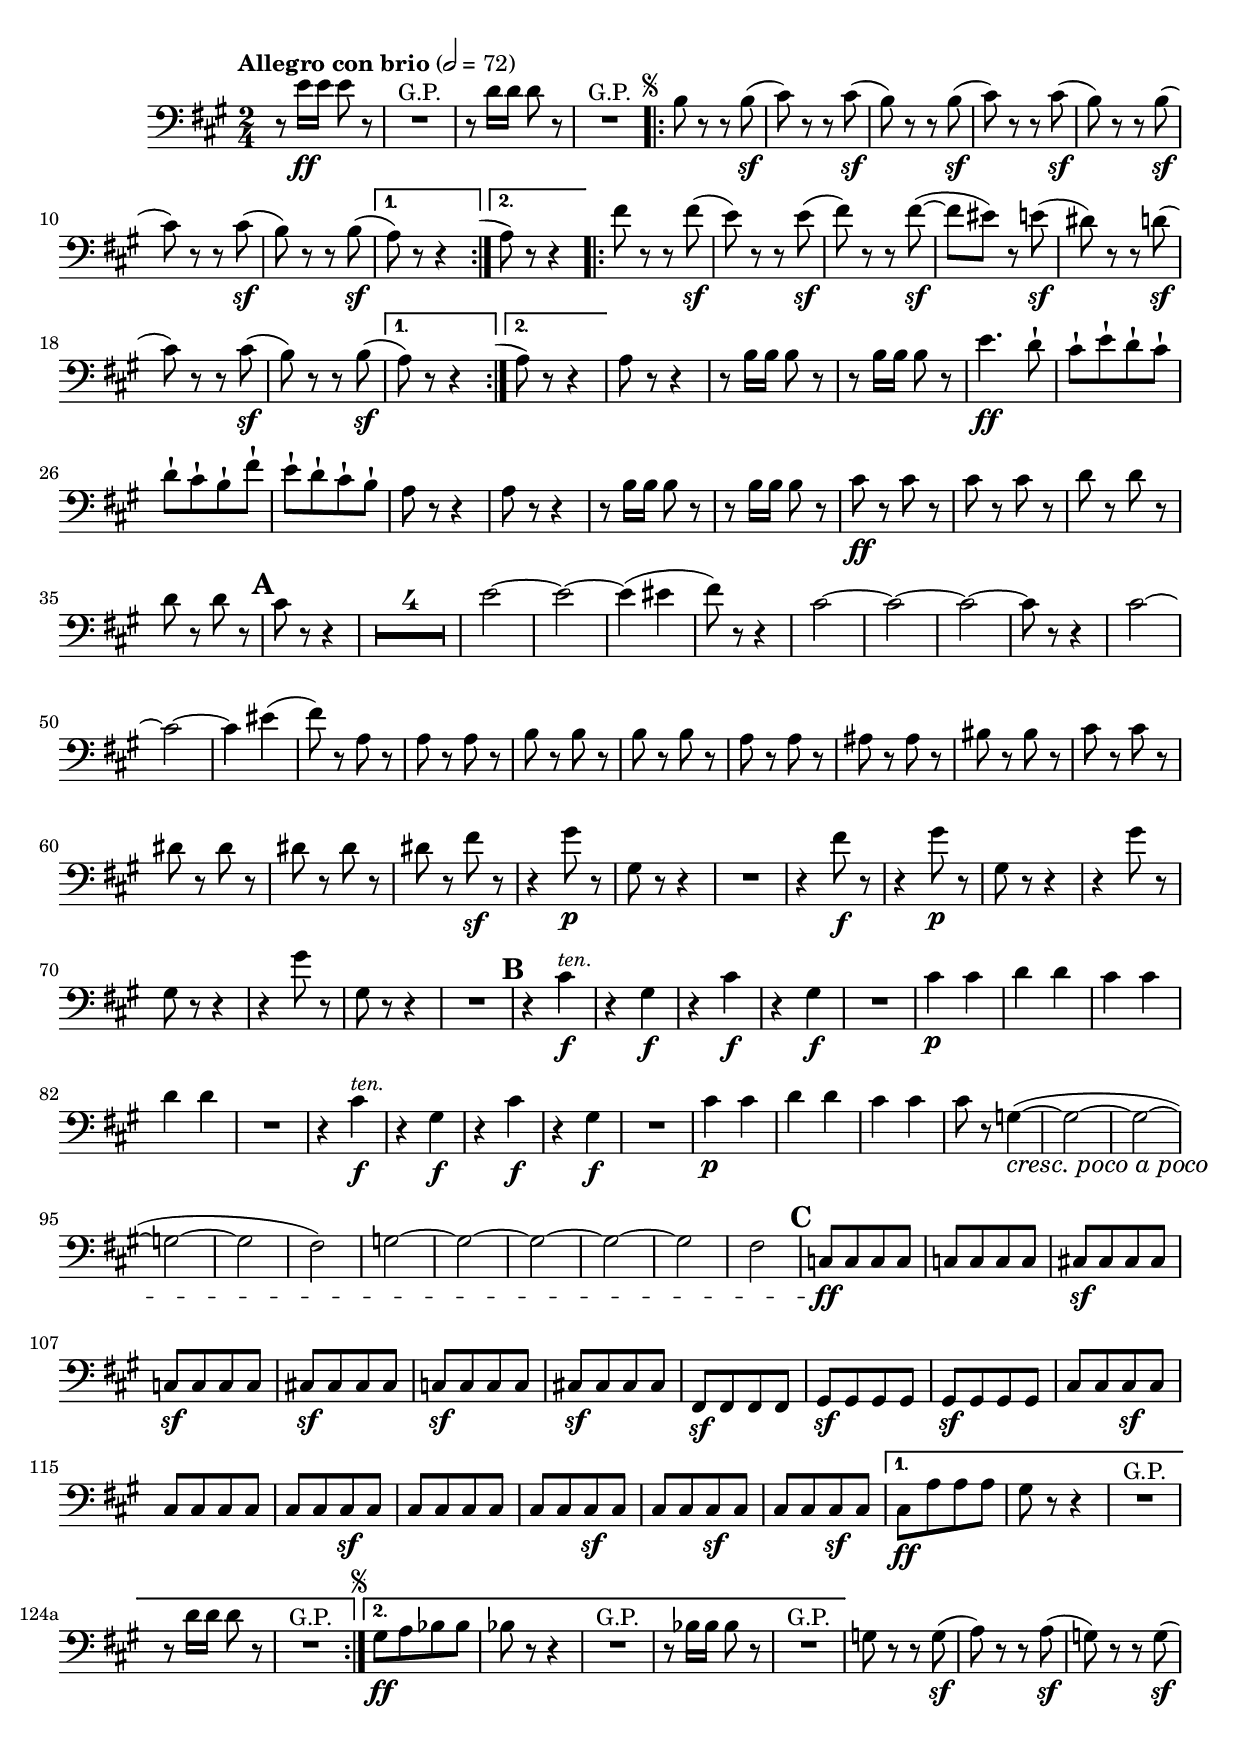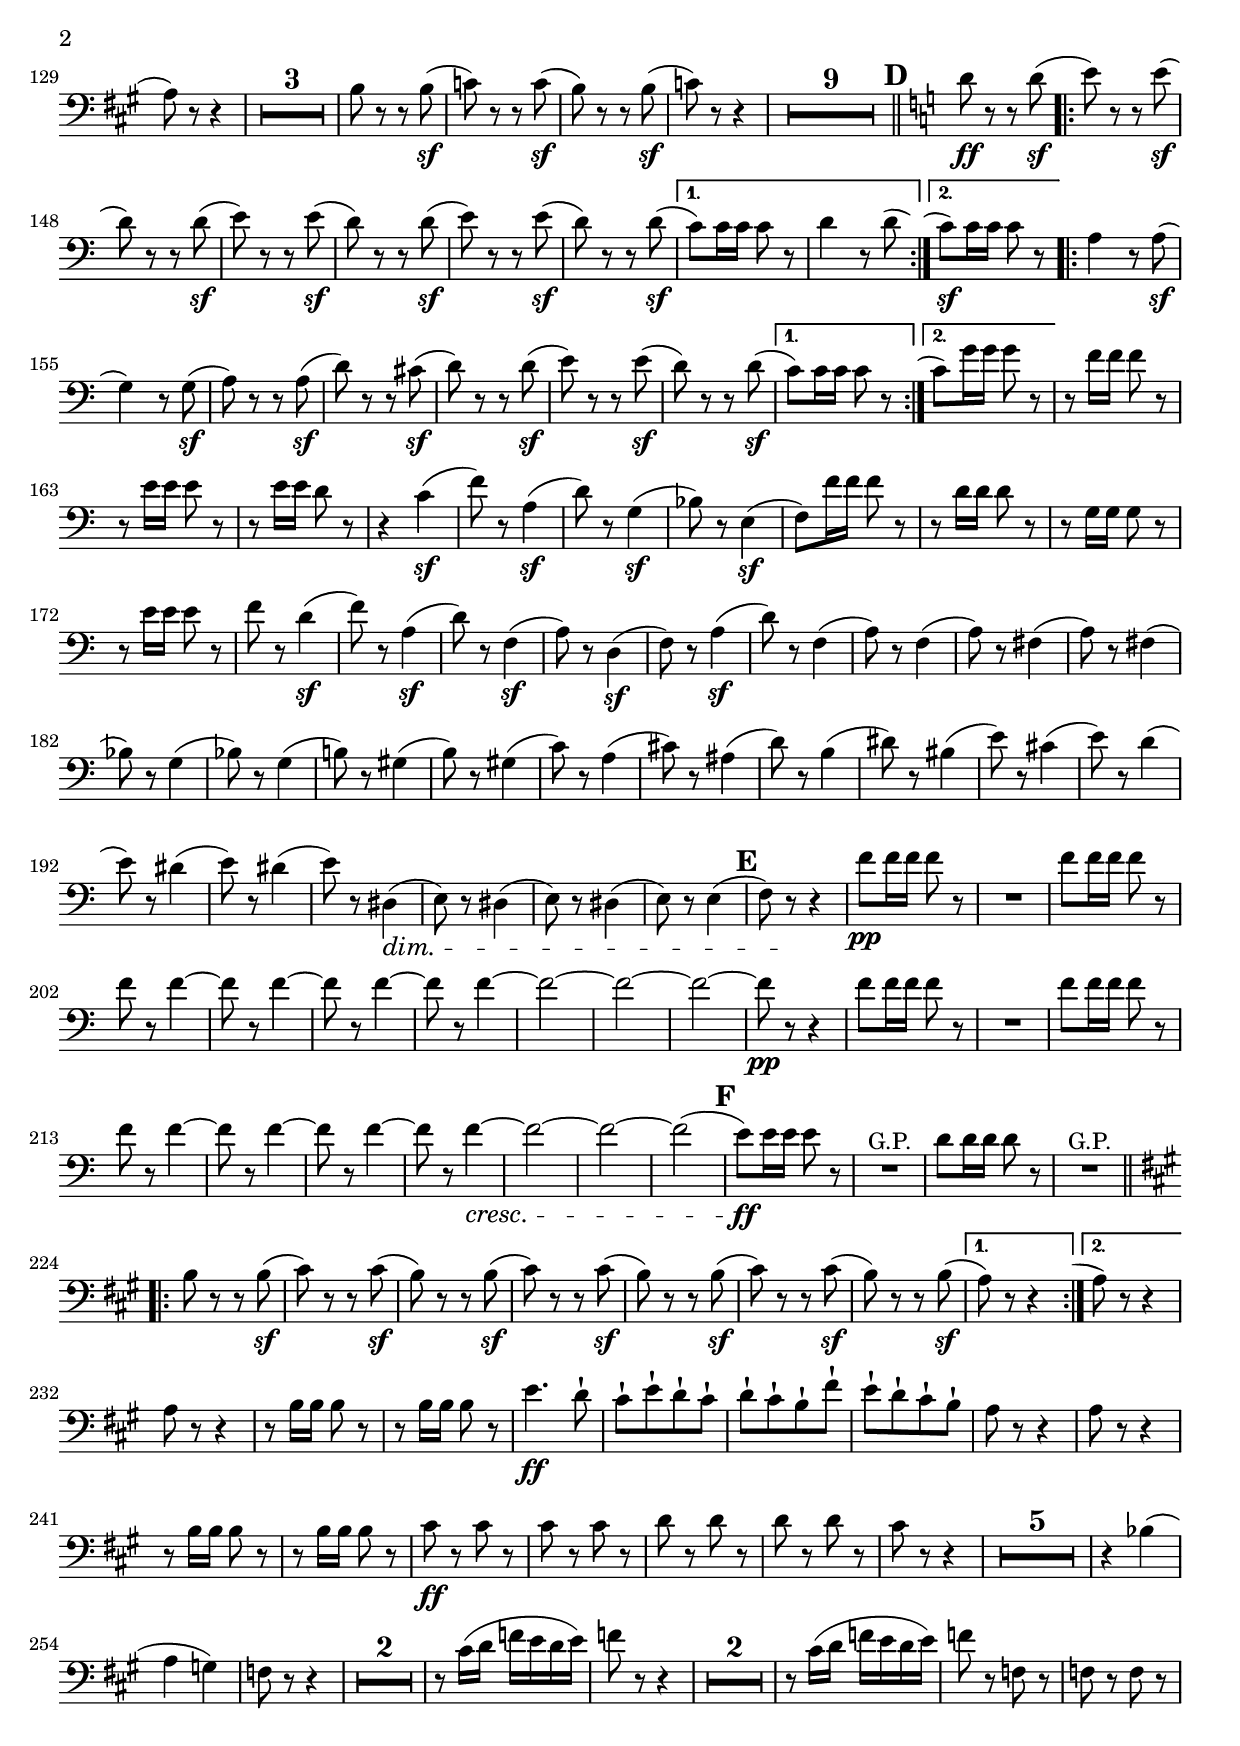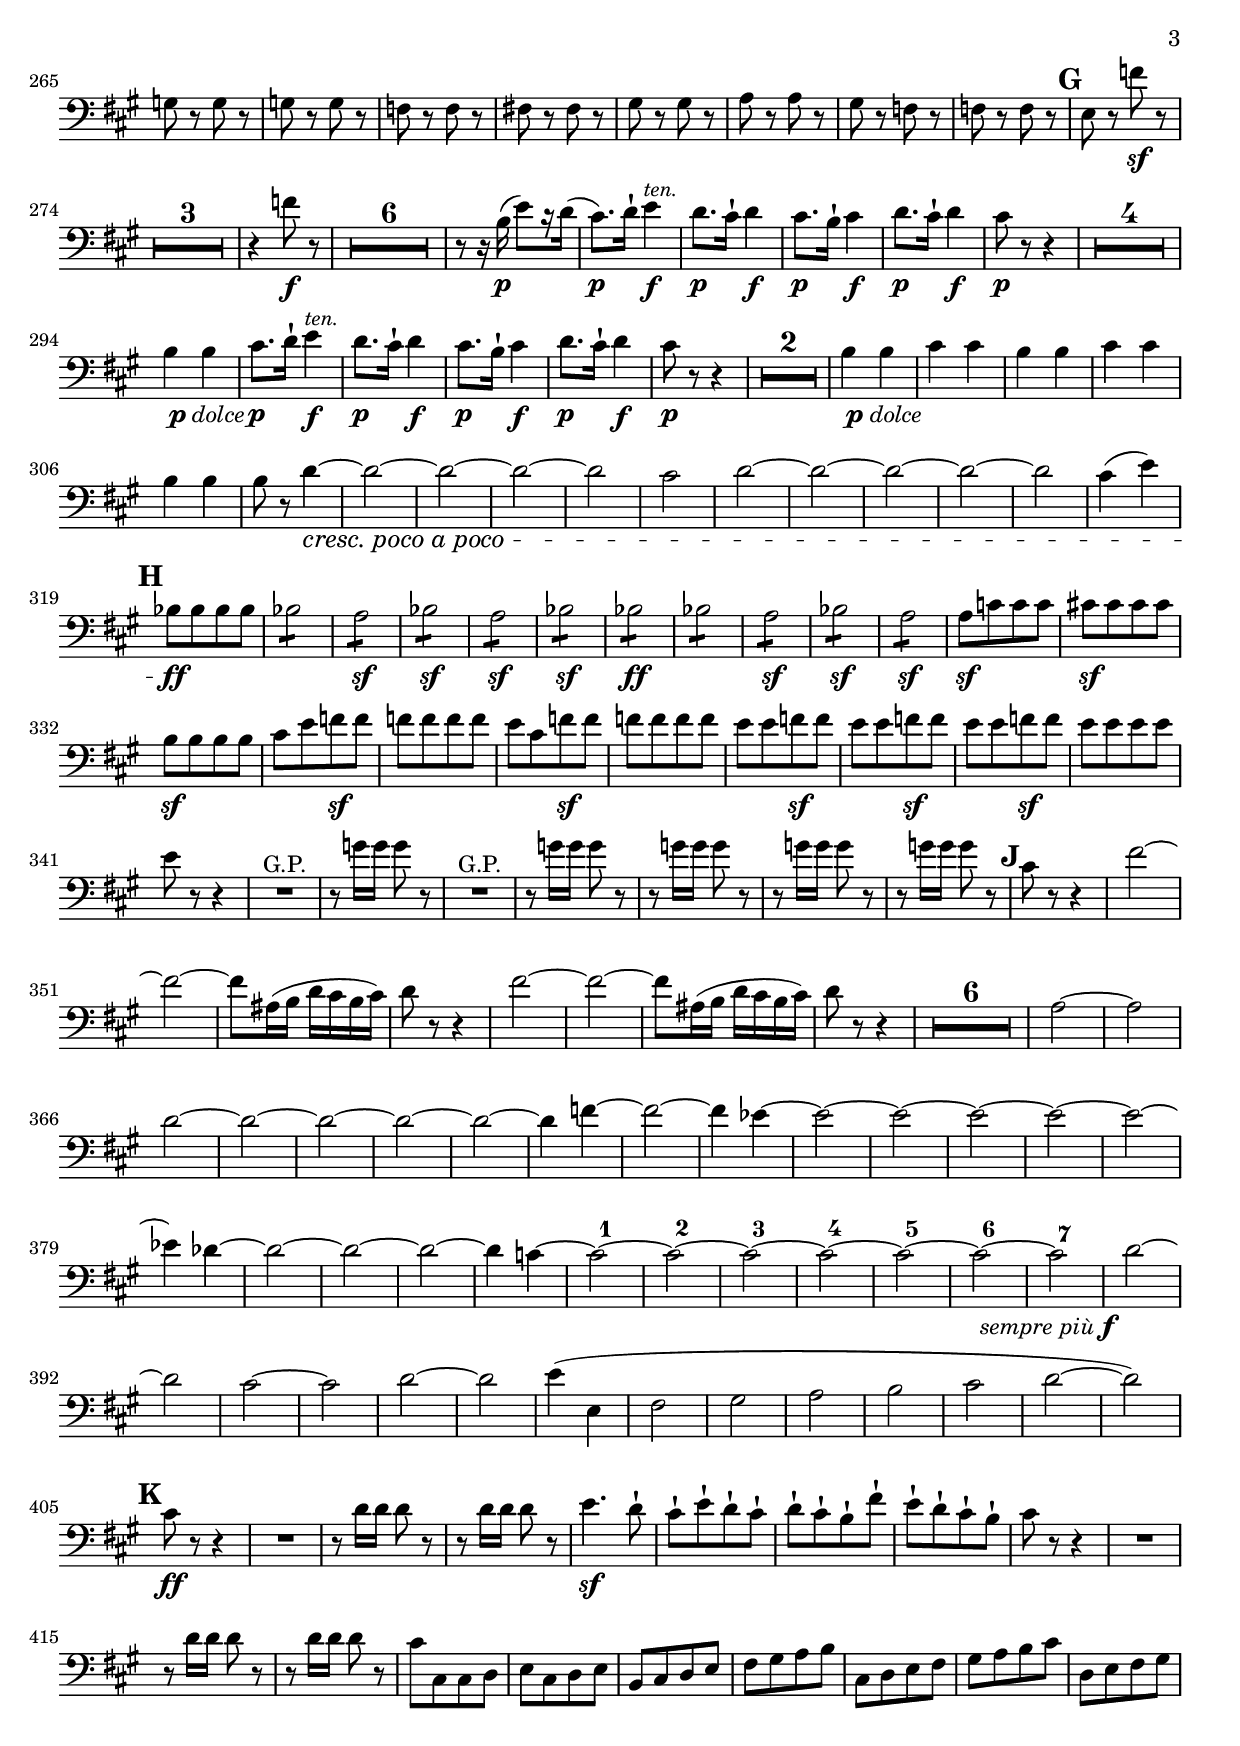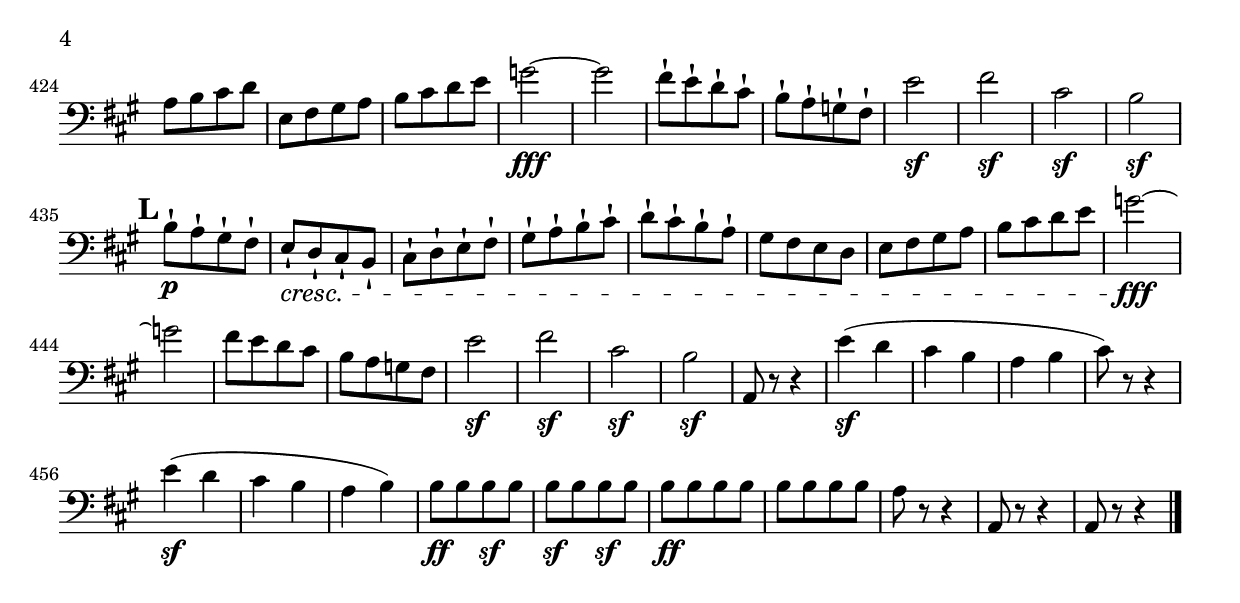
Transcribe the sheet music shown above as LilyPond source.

\version "2.24.3"

\include "../definitions.ly"

voicebeethovenHxmouvementExbassonBxmd = \absolute {
\include "../parametres.ly"
\clef bass \time 2/4 \key a \major \tempo "Allegro con brio" 2=72
 \set Timing.beamExceptions = \beamExceptions { 8[ 8 8 8] | 8[ 16 16] 8[ 8] }
 r8 e'16 \ff e'16 e'8 r8  |
 R2\granPausa  |
 r8 d'16 d'16 d'8 r8  |
 R2\granPausa  |
 \repeat volta 2 {\segnoMark 1
 \repeat volta 2 {
 b8 r8 r8 b8( \sf  |
 cis'8) r8 r8 cis'8( \sf  |
 b8) r8 r8 b8( \sf  |
 cis'8) r8 r8 cis'8( \sf  |
 b8) r8 r8 b8( \sf  |
 cis'8) r8 r8 cis'8( \sf  |
 b8) r8 r8 b8( \sf  |
 \alternative{
 {a8) r8 r4  | }
 {a8
  -\tweak control-points #'((-2 . 3.5) (-1 . 3.6) (0 . 3.5) (1 . 2.9)) ( <> )
  r8 r4  |}}}
 \repeat volta 2 {
 fis'8 r8 r8 fis'8( \sf  |
 e'8) r8 r8 e'8( \sf  |
 fis'8) r8 r8 fis'8(~ \sf  |
 fis'8 eis'8) r8 e'8( \sf  |
 dis'8) r8 r8 d'8( \sf  |
 cis'8) r8 r8 cis'8( \sf  |
 b8) r8 r8 b8( \sf  |
 \alternative{
 {a8) r8 r4  |}
 {a8
  -\tweak control-points #'((-2 . 3.5) (-1 . 3.6) (0 . 3.5) (1 . 2.9)) ( <> )
  r8 r4  |}}}
 a8 r8 r4  |
 r8 b16 b16 b8 r8  |
 r8 b16 b16 b8 r8  |
 e'4. \ff d'8-!  |
 %\set Timing.baseMoment = #(ly:make-moment 2/4)
 cis'8-! e'8-! d'8-! cis'8-!  |
 d'8-! cis'8-! b8-! fis'8-!  |
 e'8-! d'8-! cis'8-! b8-!  |
 %\set Timing.baseMoment = #(ly:make-moment 1/4)
 a8 r8 r4  |
 a8 r8 r4  |
 r8 b16 b16 b8 r8  |
 r8 b16 b16 b8 r8  |
 cis'8 \ff r8 cis'8 r8  |
 cis'8 r8 cis'8 r8  |
 d'8 r8 d'8 r8  |
 d'8 r8 d'8 r8  |
 \mark\default \barNumberCheck 36
 cis'8 r8 r4  |
 R2*4  |
 e'2~  |
 e'2~  |
 e'4( eis'4  |
 fis'8) r8 r4  |
 cis'2~  |
 cis'2~  |
 cis'2~  |
 cis'8 r8 r4  |
 cis'2~  |
 cis'2~  |
 cis'4 eis'4(  |
 fis'8) r8 a8 r8  |
 a8 r8 a8 r8  |
 b8 r8 b8 r8  |
 b8 r8 b8 r8  |
 a8 r8 a8 r8  |
 ais8 r8 ais8 r8  |
 bis8 r8 bis8 r8  |
 cis'8 r8 cis'8 r8  |
 dis'8 r8 dis'8 r8  |
 dis'8 r8 dis'8 r8  |
 dis'8 r8 fis'8 \sf r8  |  %TODO : vérifier l'articulation du fa
 r4 gis'8 \p r8  |
 gis8 r8 r4  |
 R2  |
 r4 fis'8 \f r8  |  % TODO: vérifier l'articulation du fa
 r4 gis'8 \p r8  |
 gis8 r8 r4  |
 r4 gis'8 r8  |
 gis8 r8 r4  |
 r4 gis'8 r8  |
 gis8 r8 r4  |
 R2  |
 \mark\default \barNumberCheck 74
 r4 cis'4\tenutotext \f  |
 r4 gis4 \f  |
 r4 cis'4 \f  |
 r4 gis4 \f  |
 R2  |
 cis'4 \p cis'4  |
 d'4 d'4  |
 cis'4 cis'4  |
 d'4 d'4  |
 R2  |
 r4 cis'4\tenutotext \f  |
 r4 gis4 \f  |
 r4 cis'4 \f  |
 r4 gis4 \f  |
 R2  |
 cis'4 \p cis'4  |
 d'4 d'4  |
 cis'4 cis'4  |
 cis'8 r8 g4(~ \crescpoco  |
 g2~  |
 g2~  |
 g2~  |
 g2  |
 fis2)  |
 g2~  |
 g2~  |
 g2~  |
 g2~  |
 g2  |
 fis2  |
 \mark\default \barNumberCheck 104
 c8 \ff c8 c8 c8  |
 c8 c8 c8 c8  |
 cis8 \sf cis8 cis8 cis8  |
 c8 \sf c8 c8 c8  |
 cis8 \sf cis8 cis8 cis8  |
 c8 \sf c8 c8 c8  |
 cis8 \sf cis8 cis8 cis8  |
 fis,8 \sf fis,8 fis,8 fis,8  |
 gis,8 \sf gis,8 gis,8 gis,8  |
 gis,8 \sf gis,8 gis,8 gis,8  |
 cis8 cis8 cis8 \sf cis8  |
 cis8 cis8 cis8 cis8  |
 cis8 cis8 cis8 \sf cis8  |
 cis8 cis8 cis8 cis8  |
 cis8 cis8 cis8 \sf cis8  |
 cis8 cis8 cis8 \sf cis8  |
 cis8 cis8 cis8 \sf cis8  |
 \alternative{
 {cis8 \ff a8 a8 a8  |
 gis8 r8 r4  |
 R2\granPausa  |
 r8 d'16 d'16 d'8 r8  |
 R2\granPausa  | \segnoMark 1}
 {gis8 \ff a8 bes8 bes8  |
 bes8 r8 r4  |
 R2\granPausa  |
 r8 bes16 bes16 bes8 r8  |
 R2\granPausa  |}}}
 g8 r8 r8 g8( \sf  |
 a8) r8 r8 a8( \sf  |
 g8) r8 r8 g8( \sf  |
 a8) r8 r4  |
 R2*3  |
 b8 r8 r8 b8( \sf  |
 c'8) r8 r8 c'8( \sf  |
 b8) r8 r8 b8( \sf  |
 c'8) r8 r4  |
 R2*9  | \section
 \mark\default
 \key c \major
 d'8 \ff r8 r8 d'8( \sf  |
 \repeat volta 2 {
 e'8) r8 r8 e'8( \sf  |
 d'8) r8 r8 d'8( \sf  |
 e'8) r8 r8 e'8( \sf  |
 d'8) r8 r8 d'8( \sf  |
 e'8) r8 r8 e'8( \sf  |
 d'8) r8 r8 d'8( \sf  |
 \alternative{
 {c'8) c'16 c'16 c'8 r8  |
 d'4 r8 d'8 -\tweak control-points #'((0 . 4.5) (1 . 5) (2 . 4.5) (2.5 . 4.2)) ( <> ) \sf  |}
 {c'8
  -\tweak control-points #'((-1.5 . 4) (-1 . 4.5) (0 . 4.5) (1 . 4)) ( <> )
  c'16 c'16 c'8 r8  |}}}
 \repeat volta 2 {
 a4 r8 a8( \sf  |
 g4) r8 g8( \sf  |
 a8) r8 r8 a8( \sf  |
 d'8) r8 r8 cis'8( \sf  |
 d'8) r8 r8 d'8( \sf  |
 e'8) r8 r8 e'8( \sf  |
 d'8) r8 r8 d'8( \sf  |
 \alternative{
 {c'8) c'16 c'16 c'8 r8  |}
 {c'8
  -\tweak control-points #'((-1.5 . 4) (-1 . 4.5) (0 . 4.5) (1 . 4)) ( <> )
  g'16 g'16 g'8 r8  |}}}
 r8 f'16 f'16 f'8 r8  |
 r8 e'16 e'16 e'8 r8  |
 r8 e'16 e'16 d'8 r8  |
 r4 c'4( \sf  |
 f'8) r8 a4( \sf  |
 d'8) r8 g4( \sf  |
 bes8) r8 e4( \sf  |
 f8) f'16 f'16 f'8 r8  |
 r8 d'16 d'16 d'8 r8  |
 r8 g16 g16 g8 r8  |
 r8 e'16 e'16 e'8 r8  |
 f'8 r8 d'4( \sf  |
 f'8) r8 a4( \sf  |
 d'8) r8 f4( \sf  |
 a8) r8 d4( \sf  |
 f8) r8 a4( \sf  |
 d'8) r8 f4(  |
 a8) r8 f4(  |
 a8) r8 fis4(  |
 a8) r8 fis4(  |
 bes8) r8 g4(  |
 bes8) r8 g4(  |
 b8) r8 gis4(  |
 b8) r8 gis4(  |
 c'8) r8 a4(  |
 cis'8) r8 ais4(  |
 d'8) r8 b4(  |
 dis'8) r8 bis4(  |
 e'8) r8 cis'4(  |
 e'8) r8 d'4(  |
 e'8) r8 dis'4(  |
 e'8) r8 dis'4(  |
 e'8) r8 dis4( \dim  |
 e8) r8 dis4(  |
 e8) r8 dis4(  |
 e8) r8 e4(  |
 \mark\default \barNumberCheck 198
 f8) r8 \! r4  |
 f'8 \pp f'16 f'16 f'8 r8  |
 R2  |
 f'8 f'16 f'16 f'8 r8  |
 f'8 r8 f'4~  |
 f'8 r8 f'4~  |
 f'8 r8 f'4~  |
 f'8 r8 f'4~  |
 f'2~ |
 f'2~  |
 f'2~  |
 f'8 \pp r8 r4  |
 f'8 f'16 f'16 f'8 r8  |
 R2  |
 f'8 f'16 f'16 f'8 r8  |
 f'8 r8 f'4~  |
 f'8 r8 f'4~  |
 f'8 r8 f'4~  |
 f'8 r8 f'4~ \cresc  |
 f'2~  |
 f'2~  |
 f'2(  |
 \mark\default \barNumberCheck 220
 e'8) \ff e'16 e'16 e'8 r8  |
 R2\granPausa  |
 d'8 d'16 d'16 d'8 r8  |
 R2\granPausa  | \section
 \key a \major
 \repeat volta 2 {
 b8 r8 r8 b8( \sf  |
 cis'8) r8 r8 cis'8( \sf  |
 b8) r8 r8 b8( \sf  |
 cis'8) r8 r8 cis'8( \sf  |
 b8) r8 r8 b8( \sf  |
 cis'8) r8 r8 cis'8( \sf  |
 b8) r8 r8 b8( \sf  |
 \alternative{
 {a8) r8 r4  |}
 {a8
  -\tweak control-points #'((-2 . 3.5) (-1 . 3.6) (0 . 3.5) (1 . 2.9)) ( <> )
  r8 r4  |}}}
 a8 r8 r4  |
 r8 b16 b16 b8 r8  |
 r8 b16 b16 b8 r8  |
 e'4. \ff d'8-!  |
 cis'8-! e'8-! d'8-! cis'8-!  |
 d'8-! cis'8-! b8-! fis'8-!  |
 e'8-! d'8-! cis'8-! b8-!  |
 a8 r8 r4  |
 a8 r8 r4  |
 r8 b16 b16 b8 r8  |
 r8 b16 b16 b8 r8  |
 cis'8 \ff r8 cis'8 r8  |
 cis'8 r8 cis'8 r8  |
 d'8 r8 d'8 r8  |
 d'8 r8 d'8 r8  |
 cis'8 r8 r4  |
 R2*5  |
 r4 bes4(  |
 a4 g4)  |
 f8 r8 r4  |
 R2*2  |
 r8 cis'16( d'16 f'16 e'16 d'16 e'16)  |
 f'8 r8 r4  |
 R2*2  |
 r8 cis'16( d'16 f'16 e'16 d'16 e'16)  |
 f'8 r8 f8 r8  |
 f8 r8 f8 r8  |
 g8 r8 g8 r8  |
 g8 r8 g8 r8  |
 f8 r8 f8 r8  |
 fis8 r8 fis8 r8  |
 gis8 r8 gis8 r8  |
 a8 r8 a8 r8  |
 gis8 r8 f8 r8  |
 f8 r8 f8 r8  |
 \mark\default \barNumberCheck 273
 e8 r8 f'8 \sf r8  | %TODO: vérifier articulation du fa.
 R2*3  |
 r4 f'8 \f r8  | %TODO: vérifier articulation du fa.
 R2*6  |
 \override DynamicLineSpanner.staff-padding = 1.5
 r8 r16 b16( \p e'8)[ r16 d'16](  |
 cis'8.) \p d'16-! e'4\tenutotext \f  |
 d'8. \p cis'16-! d'4 \f  |
 cis'8.\p b16-! cis'4 \f  |
 d'8.\p cis'16-! d'4\f  |
 cis'8\p r8 r4  |
 R2*4  |
 b4 \pdolce b4  |
 cis'8. \p d'16-! e'4\tenutotext \f  |
 d'8. \p cis'16-! d'4 \f  |
 cis'8. \p b16-! cis'4 \f  |
 d'8. \p cis'16-! d'4 \f  |
 cis'8 \p r8 r4  |
 \revert DynamicLineSpanner.staff-padding
 R2*2  |
 b4\pdolce b4  |
 cis'4 cis'4  |
 b4 b4  |
 cis'4 cis'4  |
 b4 b4  |
 b8 r8 d'4~ \crescpoco  |
 d'2~  |
 d'2~  |
 d'2~  |
 d'2  |
 cis'2  |
 d'2~  |
 d'2~  |
 d'2~  |
 d'2~  |
 d'2  |
 cis'4( e'4)  |
 \mark\default \barNumberCheck 319
 bes8 \ff bes8 bes8 bes8  |
 bes2:8  |
 a2:8 \sf  |
 bes2:8 \sf  |
 a2:8 \sf  |
 bes2:8 \sf  |
 bes2:8 \ff  |
 bes2:8  |
 a2:8 \sf  |
 bes2:8 \sf  |
 a2:8 \sf  |
 a8 \sf c'8 c'8 c'8  |  %TODO: vérifier les notes
 cis'8 \sf cis'8 cis'8 cis'8  |
 b8 \sf b8 b8 b8  |
 cis'8 e'8 f'8 \sf f'8  |
 f'8 f'8 f'8 f'8  |
 e'8 cis'8 f'8 \sf f'8  |
 f'8 f'8 f'8 f'8  |
 e'8 e'8 f'8 \sf f'8  |
 e'8 e'8 f'8 \sf f'8  |
 e'8 e'8 f'8 \sf f'8  |
 e'8 e'8 e'8 e'8  |
 e'8 r8 r4  |
 R2\granPausa  |
 r8 g'16 g'16 g'8 r8  |
 R2\granPausa  |
 r8 g'16 g'16 g'8 r8  |
 r8 g'16 g'16 g'8 r8  |
 r8 g'16 g'16 g'8 r8  |
 r8 g'16 g'16 g'8 r8  |
 \mark\default \barNumberCheck 349
 cis'8 r8 r4  |
 fis'2~  |
 fis'2~  |
 fis'8 ais16( b16 d'16 cis'16 b16 cis'16)  |
 d'8 r8 r4  |
 fis'2~  |
 fis'2~  |
 fis'8 ais16( b16 d'16 cis'16 b16 cis'16)  |
 d'8 r8 r4  |
 R2*6  |
 a2~  |
 a2  |
 d'2~  |
 d'2~  |
 d'2~  |
 d'2~  |
 d'2~  |
 d'4 f'4~  |
 f'2~  |
 f'4 ees'4~  |
 ees'2~  |
 ees'2~  |
 ees'2~  |
 ees'2~  |
 ees'2~  |
 ees'4 des'4~  |
 des'2~  |
 des'2~  |
 des'2~  |
 des'4 c'4~  |
 \startMeasureCount
 c'2~  |
 c'2~  |
 c'2~  |
 c'2~  |
 c'2~  |
 c'2~ \semprepiuf  |
 c'2  |
 \stopMeasureCount
 d'2~  |
 d'2  |
 cis'2~  |
 cis'2  |
 d'2~  |
 d'2  |
 e'4( e4  |
 fis2  |
 gis2  |
 a2  |
 b2  |
 cis'2  |
 d'2~  |
 d'2)  |
 \mark\default \barNumberCheck 405
 cis'8 \ff r8 r4  |
 R2  |
 r8 d'16 d'16 d'8 r8  |
 r8 d'16 d'16 d'8 r8  |
 e'4. \sf d'8-!  |
 cis'8-! e'8-! d'8-! cis'8-!  |
 d'8-! cis'8-! b8-! fis'8-!  |
 e'8-! d'8-! cis'8-! b8-!  |
 cis'8 r8 r4  |
 R2  |
 r8 d'16 d'16 d'8 r8  |
 r8 d'16 d'16 d'8 r8  |
 cis'8 cis8 cis8 d8  |
 e8 cis8 d8 e8  |
 b,8 cis8 d8 e8  |
 fis8 gis8 a8 b8  |
 cis8 d8 e8 fis8  |
 gis8 a8 b8 cis'8  |
 d8 e8 fis8 gis8  |
 a8 b8 cis'8 d'8  |
 e8 fis8 gis8 a8  |
 b8 cis'8 d'8 e'8  |
 g'2~ \fff  |
 g'2  |
 fis'8-! e'8-! d'8-! cis'8-!  |
 b8-! a8-! g8-! fis8-!  |
 e'2 \sf  |
 fis'2 \sf  |
 cis'2 \sf  |
 b2 \sf  |
 \mark\default \barNumberCheck 435
 b8-! \p a8-! gis8-! fis8-!  |
 e8-! \cresc d8-! cis8-! b,8-!  |
 cis8-! d8-! e8-! fis8-!  |
 gis8-! a8-! b8-! cis'8-!  |
 d'8-! cis'8-! b8-! a8-!  |
 gis8 fis8 e8 d8  |
 e8 fis8 gis8 a8  |
 b8 cis'8 d'8 e'8  |
 g'2~ \fff  |
 g'2  |
 fis'8 e'8 d'8 cis'8  |
 b8 a8 g8 fis8  |
 e'2 \sf  |
 fis'2 \sf  |
 cis'2 \sf  |
 b2 \sf  |
 a,8 r8 r4  |
 e'4( \sf d'4  |
 cis'4 b4  |
 a4 b4  |
 cis'8) r8 r4  |
 e'4( \sf d'4  |
 cis'4 b4  |
 a4 b4)  |
 b8\ff b8 b8\sf b8  |
 b8\sf b8 b8\sf b8  |
 b8\ff b8 b8 b8  |
 b8 b8 b8 b8  |
 a8 r8 r4  |
 a,8 r8 r4  |
 a,8 r8 r4  | \fine
 }



\score {
  \new Staff \voicebeethovenHxmouvementExbassonBxmd
  \layout {\context{
  	\Staff
  	\consists #Measure_counter_engraver
  }}
}
